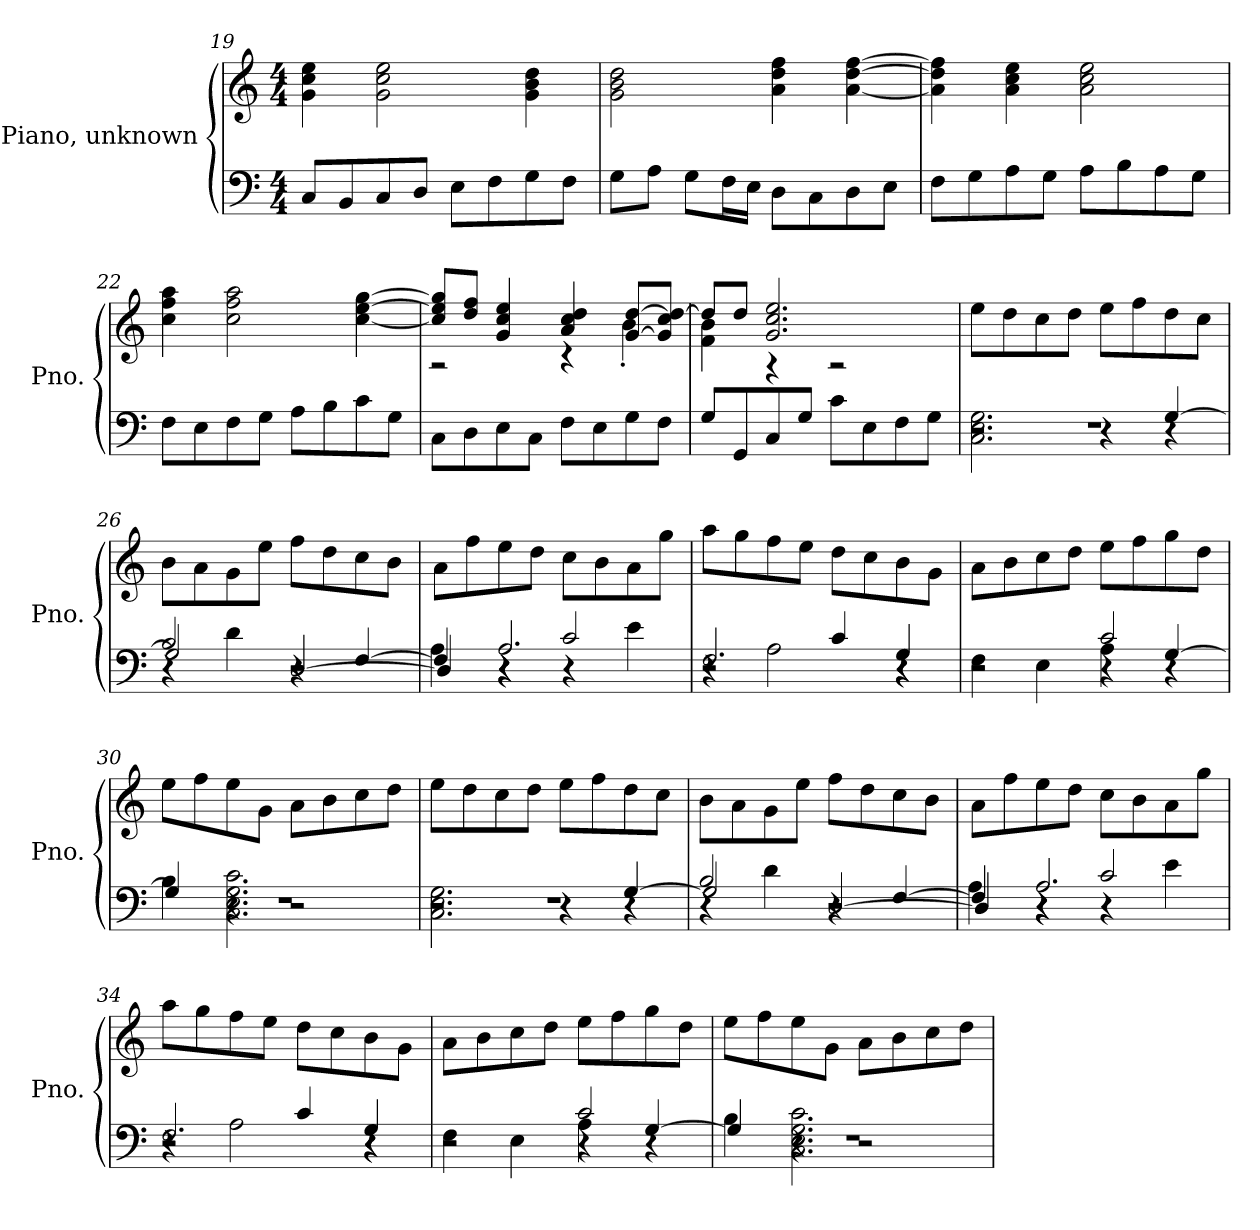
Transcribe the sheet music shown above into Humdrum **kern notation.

**kern	**kern
*part1	*part1
*staff2	*staff1
*I"Piano, unknown	*
*I'Pno.	*
*clefF4	*clefG2
*k[]	*k[]
*M4/4	*M4/4
=19	=19
8C/L	4g\ 4cc\ 4ee\
8BB/	.
8C/	2g\ 2cc\ 2ee\
8D/J	.
8E\L	.
8F\	.
8G\	4g\ 4b\ 4dd\
8F\J	.
=20	=20
8G\L	2g\ 2b\ 2dd\
8A\J	.
8G\L	.
16F\L	.
16E\JJ	.
8D\L	4a\ 4dd\ 4ff\
8C\	.
8D\	[4a\ [4dd\ [4ff\
8E\J	.
!!LO:LB:g=z
=21	=21
8F\L	4a\] 4dd\] 4ff\]
8G\	.
8A\	4a\ 4cc\ 4ee\
8G\J	.
8A\L	2a\ 2cc\ 2ee\
8B\	.
8A\	.
8G\J	.
=22	=22
8F\L	4cc\ 4ff\ 4aa\
8E\	.
8F\	2cc\ 2ff\ 2aa\
8G\J	.
8A\L	.
8B\	.
8c\	[4cc\ [4ee\ [4gg\
8G\J	.
=23	=23
*	*^
8C\L	8cc/] 8ee/] 8gg/]L	2r
8D\	8dd/ 8ff/J	.
8E\	4g/ 4cc/ 4ee/	.
8C\J	.	.
8F\L	4a/ 4cc/ 4dd/	4r
8E\	.	.
8G\	[8g/ [8dd/L	4b'\
8F\J	8g/] 8cc/ 8dd/_J	.
=24	=24	=24
8G/L	8dd/L]	4f\ 4b\
8GG/	8dd/J	.
8C/	2.g/ 2.cc/ 2.ee/	4r
8G/J	.	.
8c\L	.	2r
8E\	.	.
8F\	.	.
8G\J	.	.
*	*v	*v
=25	=25
*^	*
*	*^	*
1r	2.C\ 2.E\ 2.G\	2r	8ee\L
.	.	.	8dd\
.	.	.	8cc\
.	.	.	8dd\J
.	.	4r	8ee\L
.	.	.	8ff\
.	4r	[4G/	8dd\
.	.	.	8cc\J
!!LO:LB:g=z
=26	=26	=26	=26
2B/	4r	2G/]	8b\L
.	.	.	8a\
.	4d\	.	8g\
.	.	.	8ee\J
4r	2r	[2D/	8ff\L
.	.	.	8dd\
[4F/	.	.	8cc\
.	.	.	8b\J
=27	=27	=27	=27
4F/]	4A\	4D/]	8a\L
.	.	.	8ff\
4r	4r	2.A/	8ee\
.	.	.	8dd\J
2c/	4r	.	8cc\L
.	.	.	8b\
.	4e\	.	8a\
.	.	.	8gg\J
=28	=28	=28	=28
2r	4r	2.F/	8aa\L
.	.	.	8gg\
.	2A\	.	8ff\
.	.	.	8ee\J
4c/	.	.	8dd\L
.	.	.	8cc\
4G/	4r	4r	8b\
.	.	.	8g\J
=29	=29	=29	=29
2r	4F\	2r	8a\L
.	.	.	8b\
.	4E\	.	8cc\
.	.	.	8dd\J
2c/	4A\	4r	8ee\L
.	.	.	8ff\
.	4r	[4G/	8gg\
.	.	.	8dd\J
=30	=30	=30	=30
1r	4B\	4G/]	8ee\L
.	.	.	8ff\
.	2.C\ 2.E\ 2.G\ 2.c\	4r	8ee\
.	.	.	8g\J
.	.	2r	8a\L
.	.	.	8b\
.	.	.	8cc\
.	.	.	8dd\J
!!LO:PB:g=z
=31	=31	=31	=31
1r	2.C\ 2.E\ 2.G\	2r	8ee\L
.	.	.	8dd\
.	.	.	8cc\
.	.	.	8dd\J
.	.	4r	8ee\L
.	.	.	8ff\
.	4r	[4G/	8dd\
.	.	.	8cc\J
=32	=32	=32	=32
2B/	4r	2G/]	8b\L
.	.	.	8a\
.	4d\	.	8g\
.	.	.	8ee\J
4r	2r	[2D/	8ff\L
.	.	.	8dd\
[4F/	.	.	8cc\
.	.	.	8b\J
=33	=33	=33	=33
4F/]	4A\	4D/]	8a\L
.	.	.	8ff\
4r	4r	2.A/	8ee\
.	.	.	8dd\J
2c/	4r	.	8cc\L
.	.	.	8b\
.	4e\	.	8a\
.	.	.	8gg\J
=34	=34	=34	=34
2r	4r	2.F/	8aa\L
.	.	.	8gg\
.	2A\	.	8ff\
.	.	.	8ee\J
4c/	.	.	8dd\L
.	.	.	8cc\
4G/	4r	4r	8b\
.	.	.	8g\J
=35	=35	=35	=35
2r	4F\	2r	8a\L
.	.	.	8b\
.	4E\	.	8cc\
.	.	.	8dd\J
2c/	4A\	4r	8ee\L
.	.	.	8ff\
.	4r	[4G/	8gg\
.	.	.	8dd\J
!!LO:LB:g=z
=36	=36	=36	=36
1r	4B\	4G/]	8ee\L
.	.	.	8ff\
.	2.C\ 2.E\ 2.G\ 2.c\	4r	8ee\
.	.	.	8g\J
.	.	2r	8a\L
.	.	.	8b\
.	.	.	8cc\
.	.	.	8dd\J
*v	*v	*v	*
=	=
*-	*-
